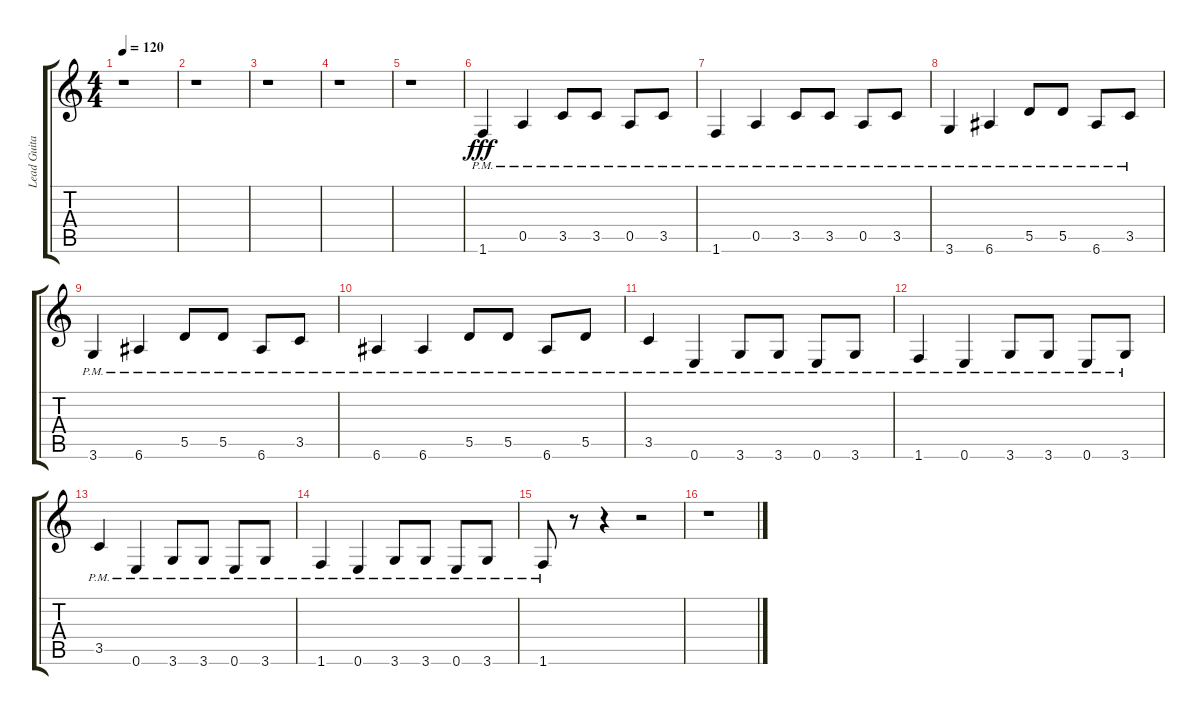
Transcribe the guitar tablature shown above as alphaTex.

\track ("Lead Guitar" "Lead Guita") {instrument electricguitarclean}
\staff {score tabs}
\tuning (E4 B3 G3 D3 A2 E2) {hide}
\ts (4 4)
\tempo 120
\clef g2
\ks c
r.1{dy fff} |
r.1 |
r.1 |
r.1 |
r.1 |
1.6{pm}.4 0.5{pm}.4 3.5{pm}.8 3.5{pm}.8 0.5{pm}.8 3.5{pm}.8 |
1.6{pm}.4 0.5{pm}.4 3.5{pm}.8 3.5{pm}.8 0.5{pm}.8 3.5{pm}.8 |
3.6{pm}.4 6.6{pm}.4 5.5{pm}.8 5.5{pm}.8 6.6{pm}.8 3.5{pm}.8 |
3.6{pm}.4 6.6{pm}.4 5.5{pm}.8 5.5{pm}.8 6.6{pm}.8 3.5{pm}.8 |
6.6{pm}.4 6.6{pm}.4 5.5{pm}.8 5.5{pm}.8 6.6{pm}.8 5.5{pm}.8 |
3.5{pm}.4 0.6{pm}.4 3.6{pm}.8 3.6{pm}.8 0.6{pm}.8 3.6{pm}.8 |
1.6{pm}.4 0.6{pm}.4 3.6{pm}.8 3.6{pm}.8 0.6{pm}.8 3.6{pm}.8 |
3.5{pm}.4 0.6{pm}.4 3.6{pm}.8 3.6{pm}.8 0.6{pm}.8 3.6{pm}.8 |
1.6{pm}.4 0.6{pm}.4 3.6{pm}.8 3.6{pm}.8 0.6{pm}.8 3.6{pm}.8 |
1.6{pm}.8 r.8 r.4 r.2 |
r.1
